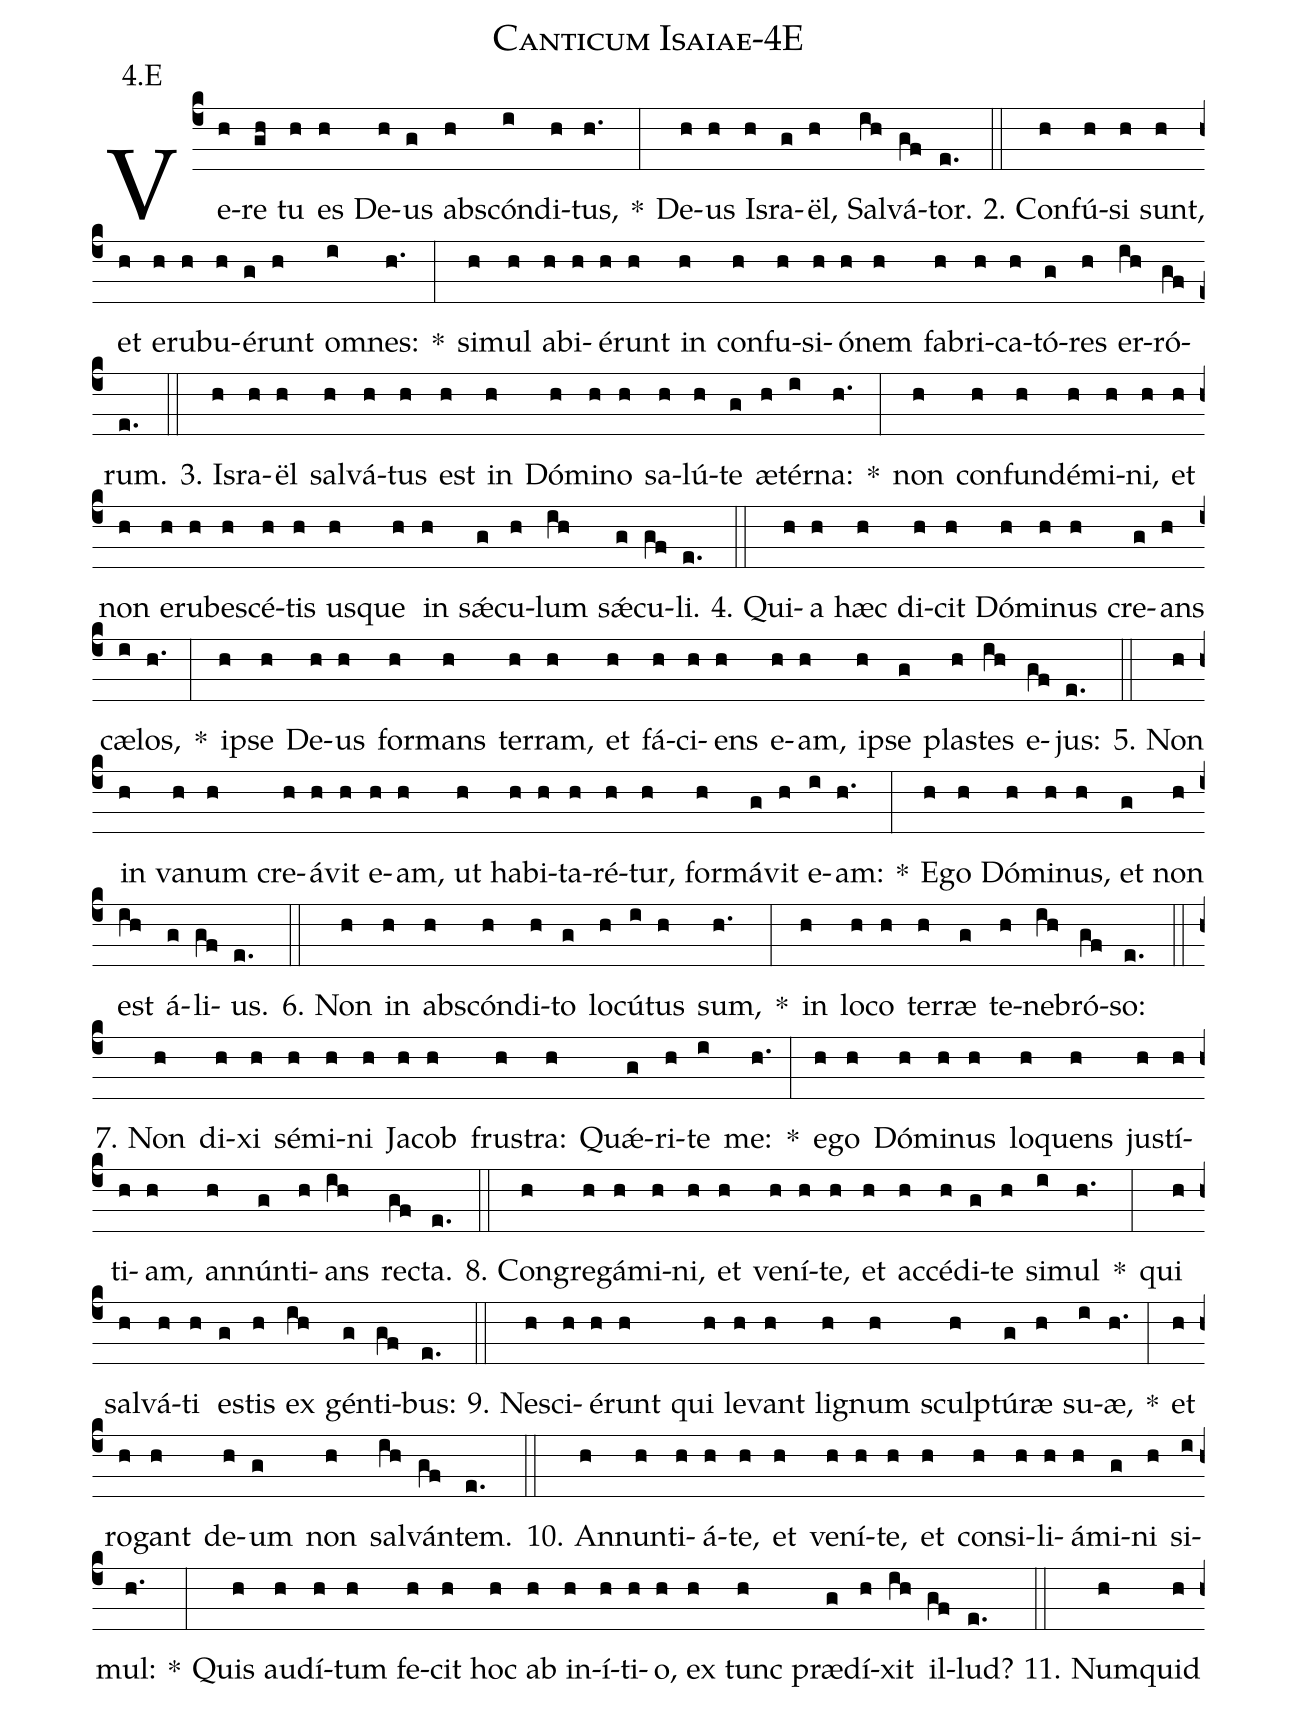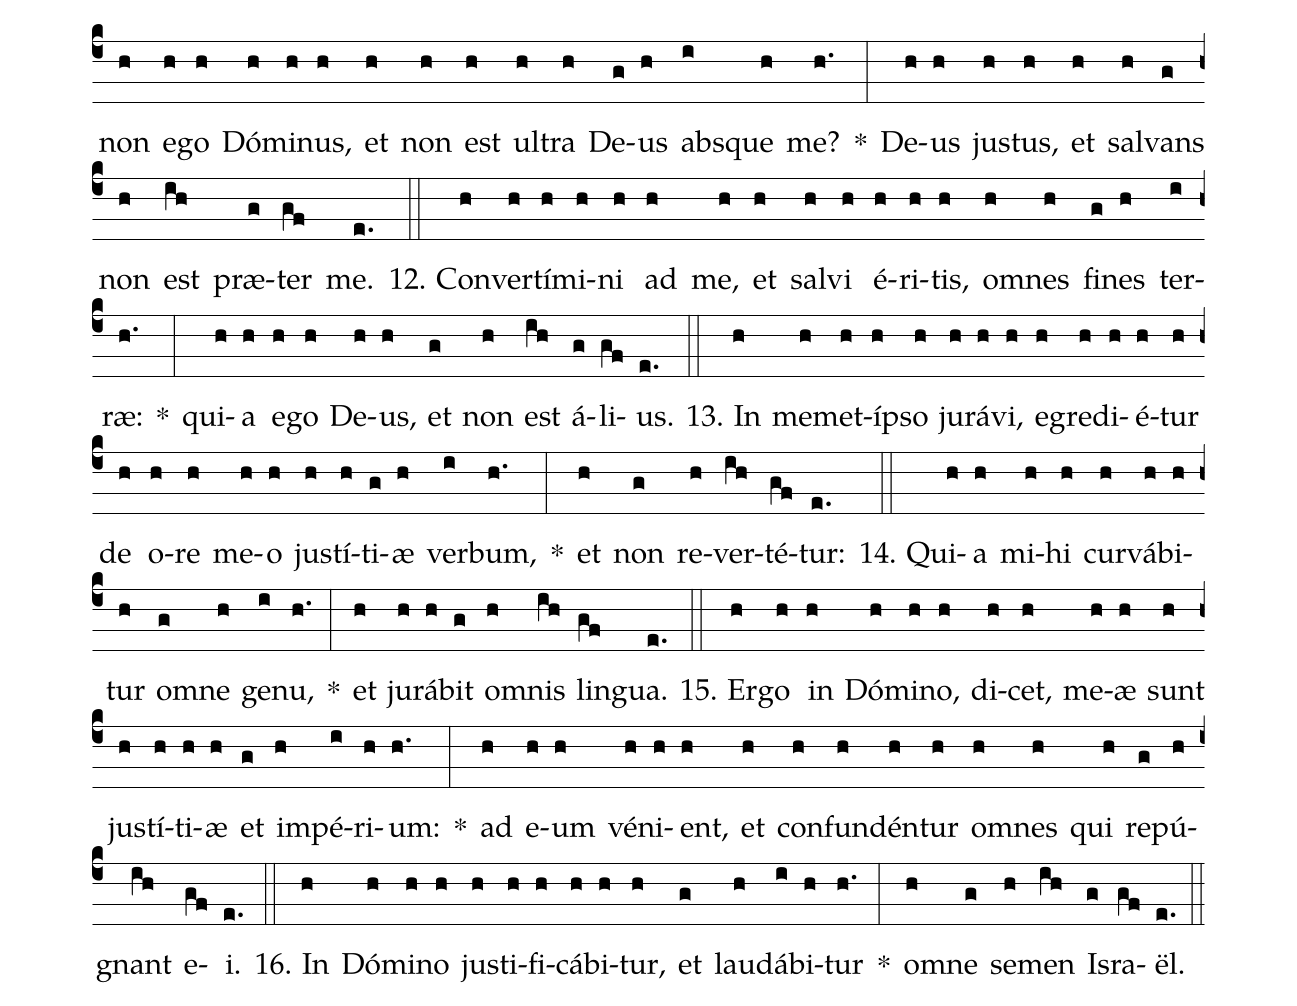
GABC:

name: Canticum Isaiae-4E;
annotation: 4.E;
%%
(c4)Ve(h)re(gh) tu(h) es(h) De(h)us(g) abs(h)cón(i)di(h)tus,(h.) *(:) De(h)us(h) Is(h)ra(g)ël,(h) Sal(ih)vá(gf)tor.(e.) (::)
2. Con(h)fú(h)si(h) sunt,(h) et(h) e(h)ru(h)bu(h)é(g)runt(h) om(i)nes:(h.) *(:) si(h)mul(h) ab(h)i(h)é(h)runt(h) in(h) con(h)fu(h)si(h)ó(h)nem(h) fa(h)bri(h)ca(h)tó(g)res(h) er(ih)ró(gf)rum.(e.) (::)
3. Is(h)ra(h)ël(h) sal(h)vá(h)tus(h) est(h) in(h) Dó(h)mi(h)no(h) sa(h)lú(h)te(g) æ(h)tér(i)na:(h.) *(:) non(h) con(h)fun(h)dé(h)mi(h)ni,(h) et(h) non(h) e(h)ru(h)be(h)scé(h)tis(h) us(h)que(h) in(h) sǽ(g)cu(h)lum(ih) sǽ(g)cu(gf)li.(e.) (::)
4. Qui(h)a(h) hæc(h) di(h)cit(h) Dó(h)mi(h)nus(h) cre(g)ans(h) cæ(i)los,(h.) *(:) ip(h)se(h) De(h)us(h) for(h)mans(h) ter(h)ram,(h) et(h) fá(h)ci(h)ens(h) e(h)am,(h) ip(h)se(g) plas(h)tes(ih) e(gf)jus:(e.) (::)
5. Non(h) in(h) va(h)num(h) cre(h)á(h)vit(h) e(h)am,(h) ut(h) ha(h)bi(h)ta(h)ré(h)tur,(h) for(h)má(g)vit(h) e(i)am:(h.) *(:) E(h)go(h) Dó(h)mi(h)nus,(h) et(g) non(h) est(ih) á(g)li(gf)us.(e.) (::)
6. Non(h) in(h) abs(h)cón(h)di(h)to(g) lo(h)cú(i)tus(h) sum,(h.) *(:) in(h) lo(h)co(h) ter(h)ræ(g) te(h)ne(ih)bró(gf)so:(e.) (::)
7. Non(h) di(h)xi(h) sé(h)mi(h)ni(h) Ja(h)cob(h) frus(h)tra:(h) Quǽ(g)ri(h)te(i) me:(h.) *(:) e(h)go(h) Dó(h)mi(h)nus(h) lo(h)quens(h) jus(h)tí(h)ti(h)am,(h) an(h)nún(g)ti(h)ans(ih) rec(gf)ta.(e.) (::)
8. Con(h)gre(h)gá(h)mi(h)ni,(h) et(h) ve(h)ní(h)te,(h) et(h) ac(h)cé(h)di(g)te(h) si(i)mul(h.) *(:) qui(h) sal(h)vá(h)ti(h) es(g)tis(h) ex(ih) gén(g)ti(gf)bus:(e.) (::)
9. Ne(h)sci(h)é(h)runt(h) qui(h) le(h)vant(h) li(h)gnum(h) sculp(h)tú(g)ræ(h) su(i)æ,(h.) *(:) et(h) ro(h)gant(h) de(h)um(g) non(h) sal(ih)ván(gf)tem.(e.) (::)
10. An(h)nun(h)ti(h)á(h)te,(h) et(h) ve(h)ní(h)te,(h) et(h) con(h)si(h)li(h)á(h)mi(g)ni(h) si(i)mul:(h.) *(:) Quis(h) au(h)dí(h)tum(h) fe(h)cit(h) hoc(h) ab(h) in(h)í(h)ti(h)o,(h) ex(h) tunc(h) præ(g)dí(h)xit(ih) il(gf)lud?(e.) (::)
11. Num(h)quid(h) non(h) e(h)go(h) Dó(h)mi(h)nus,(h) et(h) non(h) est(h) ul(h)tra(h) De(g)us(h) abs(i)que(h) me?(h.) *(:) De(h)us(h) jus(h)tus,(h) et(h) sal(h)vans(g) non(h) est(ih) præ(g)ter(gf) me.(e.) (::)
12. Con(h)ver(h)tí(h)mi(h)ni(h) ad(h) me,(h) et(h) sal(h)vi(h) é(h)ri(h)tis,(h) om(h)nes(h) fi(g)nes(h) ter(i)ræ:(h.) *(:) qui(h)a(h) e(h)go(h) De(h)us,(h) et(g) non(h) est(ih) á(g)li(gf)us.(e.) (::)
13. In(h) me(h)met(h)íp(h)so(h) ju(h)rá(h)vi,(h) e(h)gre(h)di(h)é(h)tur(h) de(h) o(h)re(h) me(h)o(h) jus(h)tí(h)ti(g)æ(h) ver(i)bum,(h.) *(:) et(h) non(g) re(h)ver(ih)té(gf)tur:(e.) (::)
14. Qui(h)a(h) mi(h)hi(h) cur(h)vá(h)bi(h)tur(h) om(g)ne(h) ge(i)nu,(h.) *(:) et(h) ju(h)rá(h)bit(g) om(h)nis(ih) lin(gf)gua.(e.) (::)
15. Er(h)go(h) in(h) Dó(h)mi(h)no,(h) di(h)cet,(h) me(h)æ(h) sunt(h) jus(h)tí(h)ti(h)æ(h) et(g) im(h)pé(i)ri(h)um:(h.) *(:) ad(h) e(h)um(h) vé(h)ni(h)ent,(h) et(h) con(h)fun(h)dén(h)tur(h) om(h)nes(h) qui(h) re(g)pú(h)gnant(ih) e(gf)i.(e.) (::)
16. In(h) Dó(h)mi(h)no(h) jus(h)ti(h)fi(h)cá(h)bi(h)tur,(h) et(g) lau(h)dá(i)bi(h)tur(h.) *(:) om(h)ne(g) se(h)men(ih) Is(g)ra(gf)ël.(e.) (::)
